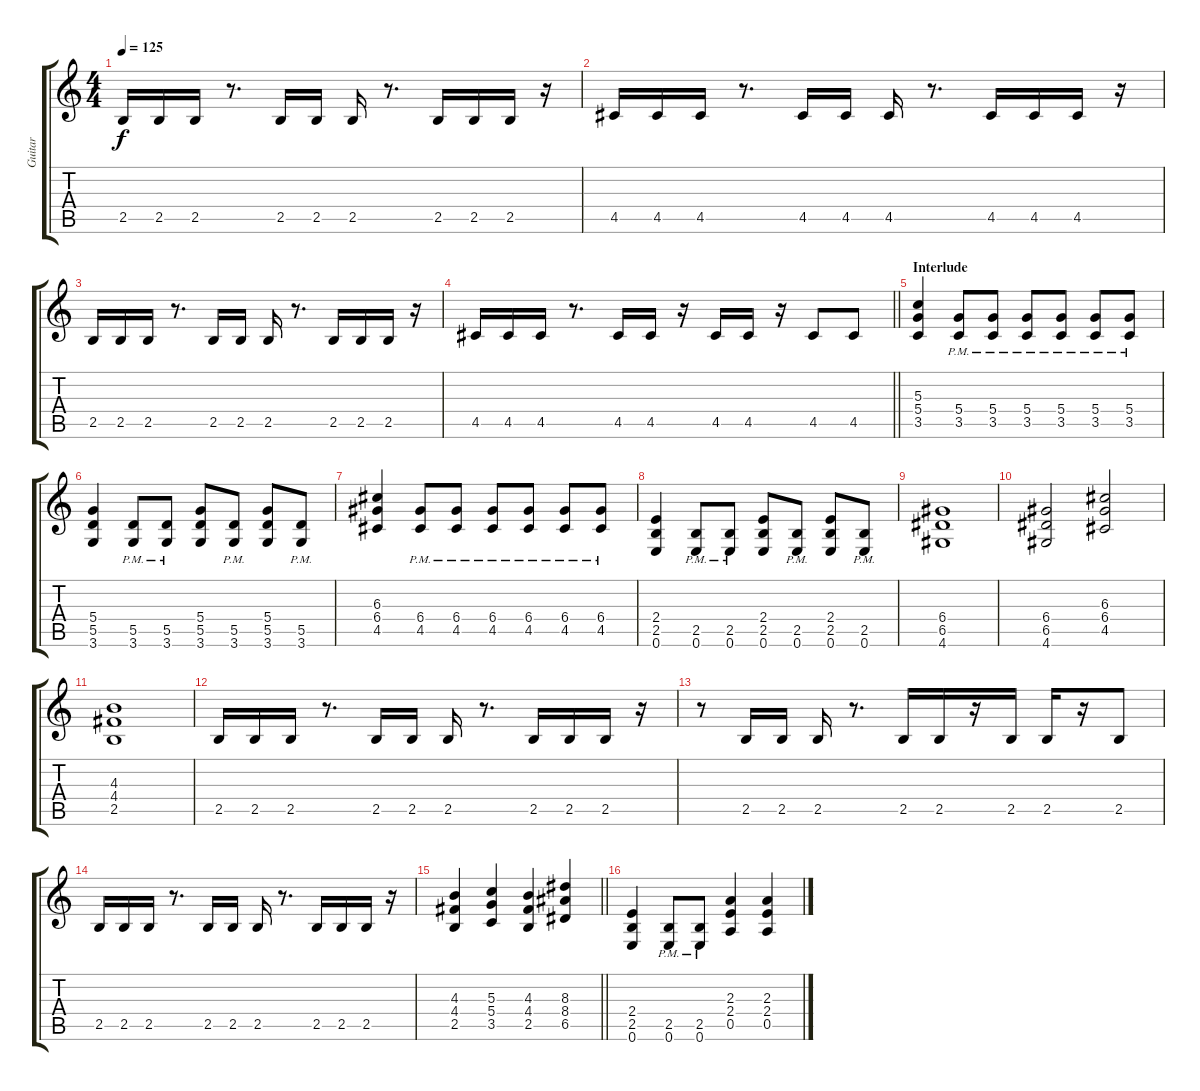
\track ("Guitar" "Guitar") {instrument distortionguitar}
\staff {score tabs}
\tuning (E4 B3 G3 D3 A2 E2) {hide}
\ts (4 4)
\tempo 125
\clef g2
\ks c
2.5.16{dy f} 2.5.16 2.5.16 r.8{d} 2.5.16 2.5.16 2.5.16 r.8{d} 2.5.16 2.5.16 2.5.16 r.16 |
4.5.16 4.5.16 4.5.16 r.8{d} 4.5.16 4.5.16 4.5.16 r.8{d} 4.5.16 4.5.16 4.5.16 r.16 |
2.5.16 2.5.16 2.5.16 r.8{d} 2.5.16 2.5.16 2.5.16 r.8{d} 2.5.16 2.5.16 2.5.16 r.16 |
\barLineRight lightlight
4.5.16 4.5.16 4.5.16 r.8{d} 4.5.16 4.5.16 r.16 4.5.16 4.5.16 r.16 4.5.8 4.5.8 |
\section ("" "Interlude")
(5.3 5.4 3.5).4 (5.4{pm} 3.5{pm}).8 (5.4{pm} 3.5{pm}).8 (5.4{pm} 3.5{pm}).8 (5.4{pm} 3.5{pm}).8 (5.4{pm} 3.5{pm}).8 (5.4{pm} 3.5{pm}).8 |
(5.4 5.5 3.6).4 (5.5{pm} 3.6{pm}).8 (5.5{pm} 3.6{pm}).8 (5.4 5.5 3.6).8 (5.5{pm} 3.6{pm}).8 (5.4 5.5 3.6).8 (5.5{pm} 3.6{pm}).8 |
(6.3 6.4 4.5).4 (6.4{pm} 4.5{pm}).8 (6.4{pm} 4.5{pm}).8 (6.4{pm} 4.5{pm}).8 (6.4{pm} 4.5{pm}).8 (6.4{pm} 4.5{pm}).8 (6.4{pm} 4.5{pm}).8 |
(2.4 2.5 0.6).4 (2.5{pm} 0.6{pm}).8 (2.5{pm} 0.6{pm}).8 (2.4 2.5 0.6).8 (2.5{pm} 0.6{pm}).8 (2.4 2.5 0.6).8 (2.5{pm} 0.6{pm}).8 |
(6.4 6.5 4.6).1 |
(6.4 6.5 4.6).2 (6.3 6.4 4.5).2 |
(4.3 4.4 2.5).1 |
2.5.16 2.5.16 2.5.16 r.8{d} 2.5.16 2.5.16 2.5.16 r.8{d} 2.5.16 2.5.16 2.5.16 r.16 |
r.8 2.5.16 2.5.16 2.5.16 r.8{d} 2.5.16 2.5.16 r.16 2.5.16 2.5.16 r.16 2.5.8 |
2.5.16 2.5.16 2.5.16 r.8{d} 2.5.16 2.5.16 2.5.16 r.8{d} 2.5.16 2.5.16 2.5.16 r.16 |
\barLineRight lightlight
(4.3 4.4 2.5).4 (5.3 5.4 3.5).4 (4.3 4.4 2.5).4 (8.3 8.4 6.5).4 |
\section ("" "")
(2.4 2.5 0.6).4 (2.5{pm} 0.6{pm}).8 (2.5{pm} 0.6{pm}).8 (2.3 2.4 0.5).4 (2.3 2.4 0.5).4
